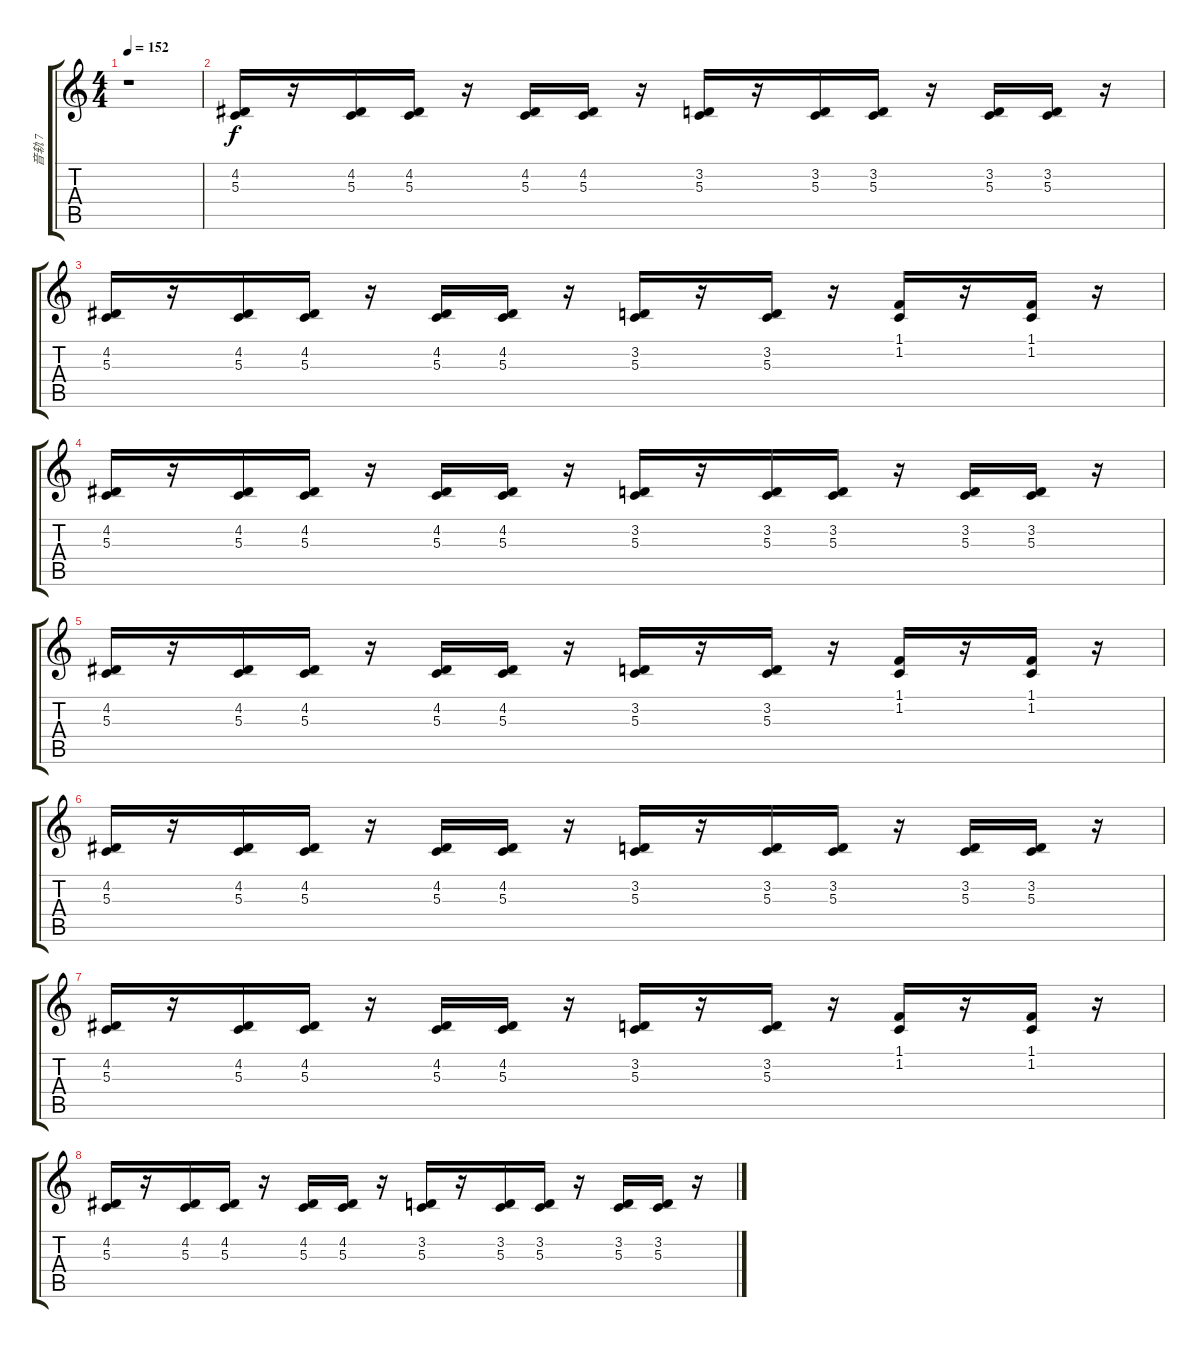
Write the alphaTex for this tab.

\track ("音轨 7" "音轨 7") {instrument lead2sawtooth}
\staff {score tabs}
\tuning (E4 B3 G3 D3 A2 E2) {hide}
\ts (4 4)
\tempo 152
\clef g2
\ks c
r.1{dy f} |
(4.2 5.3).16 r.16 (4.2 5.3).16 (4.2 5.3).16 r.16 (4.2 5.3).16 (4.2 5.3).16 r.16 (3.2 5.3).16 r.16 (3.2 5.3).16 (3.2 5.3).16 r.16 (3.2 5.3).16 (3.2 5.3).16 r.16 |
(4.2 5.3).16 r.16 (4.2 5.3).16 (4.2 5.3).16 r.16 (4.2 5.3).16 (4.2 5.3).16 r.16 (3.2 5.3).16 r.16 (3.2 5.3).16 r.16 (1.1 1.2).16 r.16 (1.1 1.2).16 r.16 |
(4.2 5.3).16 r.16 (4.2 5.3).16 (4.2 5.3).16 r.16 (4.2 5.3).16 (4.2 5.3).16 r.16 (3.2 5.3).16 r.16 (3.2 5.3).16 (3.2 5.3).16 r.16 (3.2 5.3).16 (3.2 5.3).16 r.16 |
(4.2 5.3).16 r.16 (4.2 5.3).16 (4.2 5.3).16 r.16 (4.2 5.3).16 (4.2 5.3).16 r.16 (3.2 5.3).16 r.16 (3.2 5.3).16 r.16 (1.1 1.2).16 r.16 (1.1 1.2).16 r.16 |
(4.2 5.3).16 r.16 (4.2 5.3).16 (4.2 5.3).16 r.16 (4.2 5.3).16 (4.2 5.3).16 r.16 (3.2 5.3).16 r.16 (3.2 5.3).16 (3.2 5.3).16 r.16 (3.2 5.3).16 (3.2 5.3).16 r.16 |
(4.2 5.3).16 r.16 (4.2 5.3).16 (4.2 5.3).16 r.16 (4.2 5.3).16 (4.2 5.3).16 r.16 (3.2 5.3).16 r.16 (3.2 5.3).16 r.16 (1.1 1.2).16 r.16 (1.1 1.2).16 r.16 |
(4.2 5.3).16 r.16 (4.2 5.3).16 (4.2 5.3).16 r.16 (4.2 5.3).16 (4.2 5.3).16 r.16 (3.2 5.3).16 r.16 (3.2 5.3).16 (3.2 5.3).16 r.16 (3.2 5.3).16 (3.2 5.3).16 r.16
